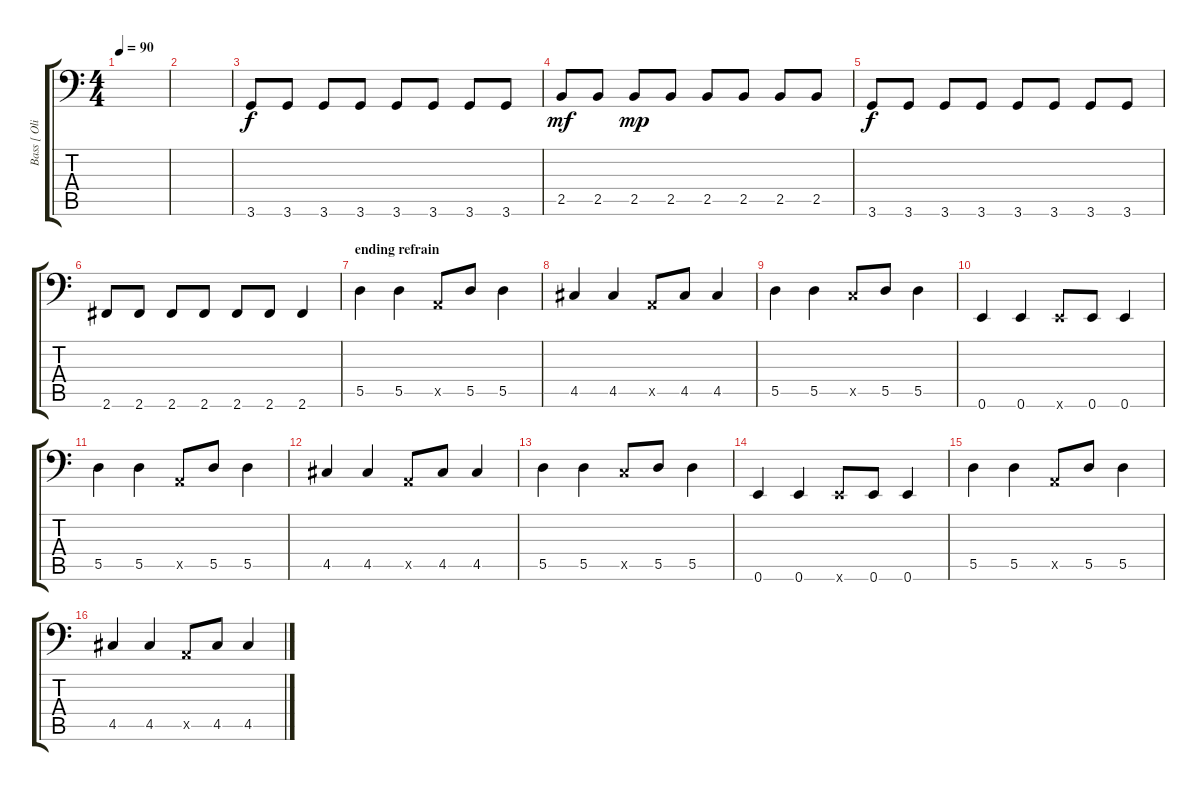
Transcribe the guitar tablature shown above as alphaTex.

\track ("Bass [ Oliver Riedel ]" "Bass [ Oli") {instrument electricbassfinger}
\staff {score tabs}
\tuning (E3 B2 G2 D2 A1 E1) {hide}
\ts (4 4)
\tempo 90
\clef f4
\ks c
|
|
3.6.8 3.6.8 3.6.8 3.6.8 3.6.8 3.6.8 3.6.8 3.6.8 |
2.5.8{dy mf} 2.5.8 2.5.8{dy mp} 2.5.8 2.5.8 2.5.8 2.5.8 2.5.8 |
3.6.8{dy f} 3.6.8 3.6.8 3.6.8 3.6.8 3.6.8 3.6.8 3.6.8 |
2.6.8 2.6.8 2.6.8 2.6.8 2.6.8 2.6.8 2.6.4 |
\section ("" "ending refrain")
5.5.4{volume 12} 5.5.4 0.5{x}.8 5.5.8 5.5.4 |
4.5.4 4.5.4 0.5{x}.8 4.5.8 4.5.4 |
5.5.4 5.5.4 3.5{x}.8 5.5.8 5.5.4 |
0.6.4 0.6.4 0.6{x}.8 0.6.8 0.6.4 |
5.5.4 5.5.4 0.5{x}.8 5.5.8 5.5.4 |
4.5.4 4.5.4 0.5{x}.8 4.5.8 4.5.4 |
5.5.4 5.5.4 3.5{x}.8 5.5.8 5.5.4 |
0.6.4 0.6.4 0.6{x}.8 0.6.8 0.6.4 |
5.5.4 5.5.4 0.5{x}.8 5.5.8 5.5.4 |
4.5.4 4.5.4 0.5{x}.8 4.5.8 4.5.4
